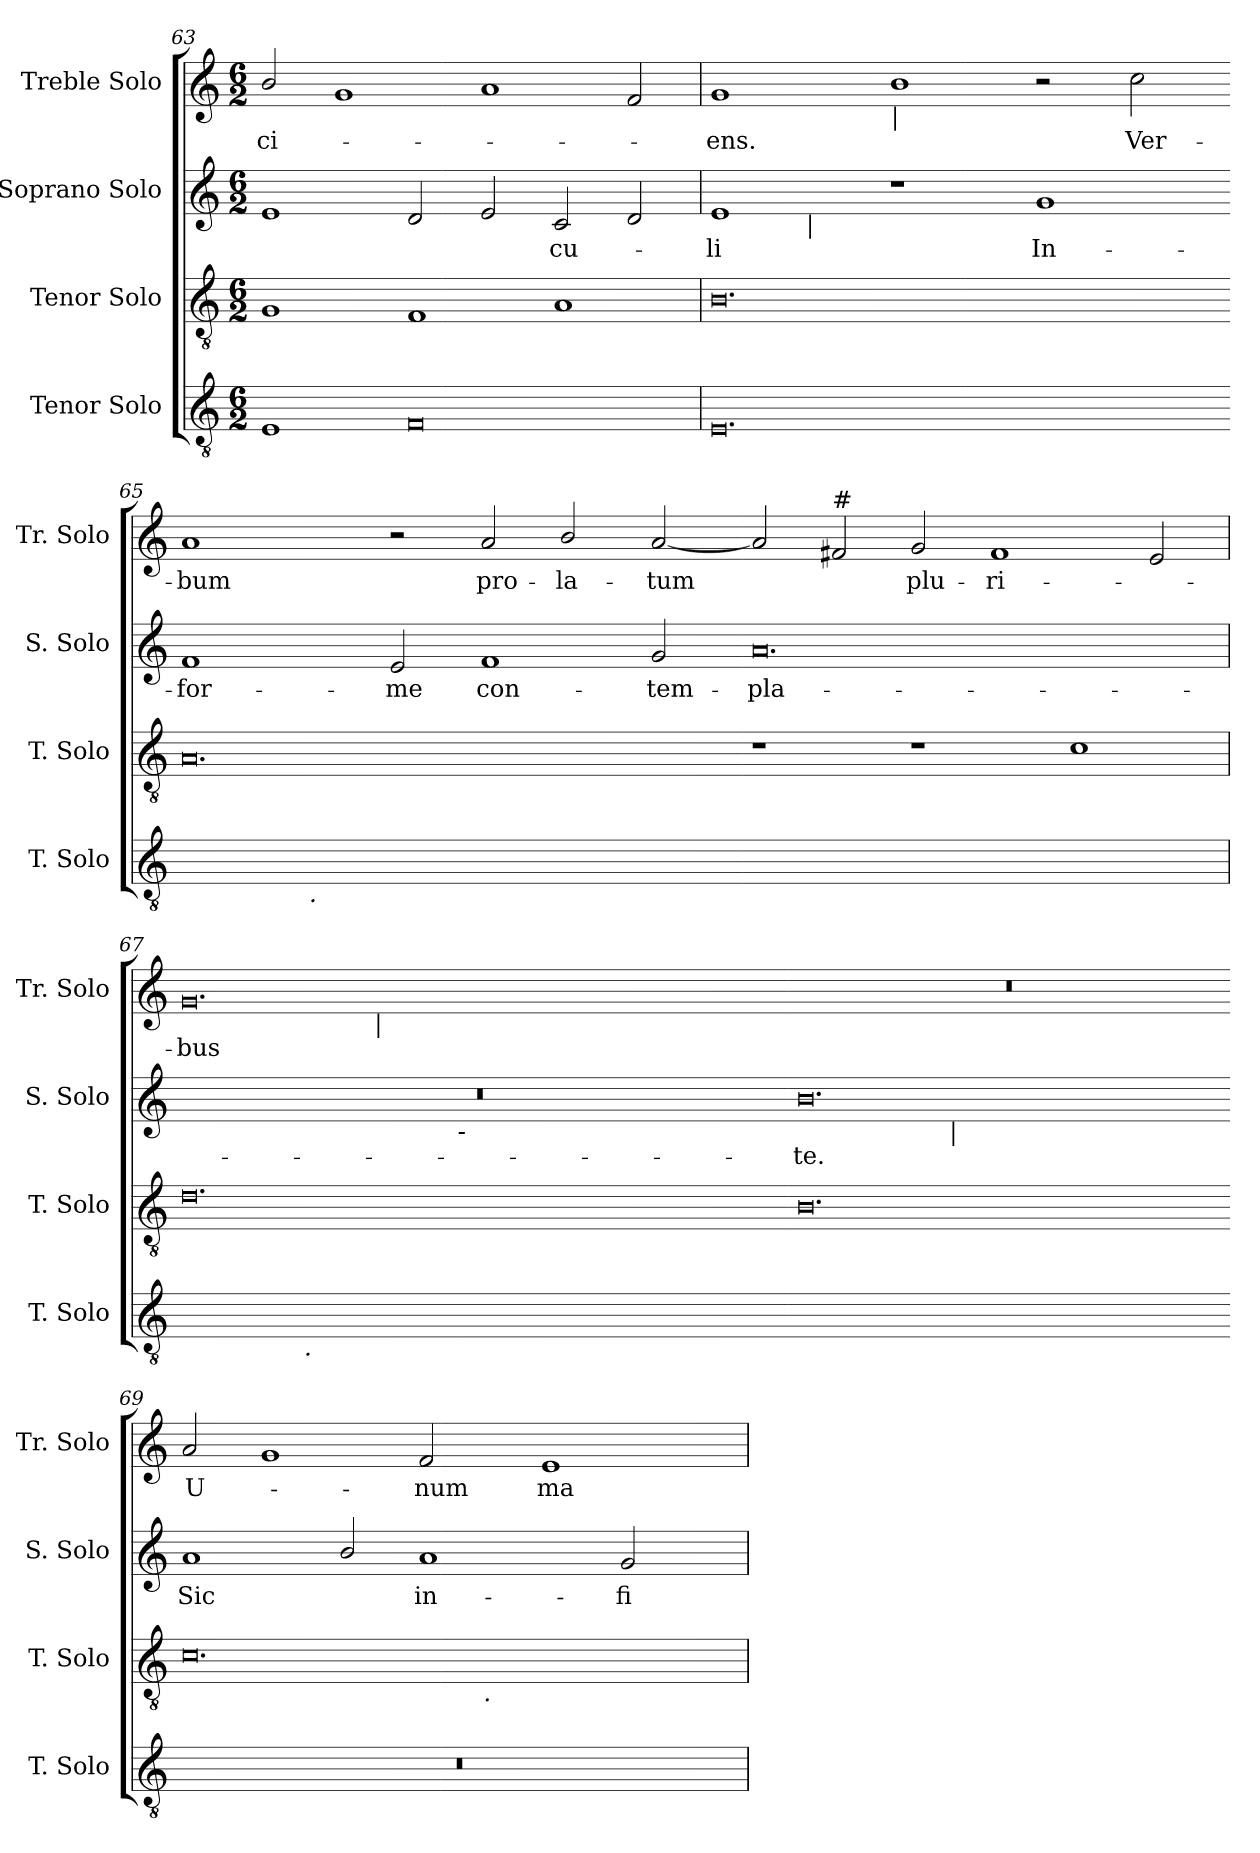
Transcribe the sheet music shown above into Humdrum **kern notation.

**kern	**kern	**kern	**text	**kern	**text
*part4	*part3	*part2	*part2	*part1	*part1
*staff4	*staff3	*staff2	*staff2	*staff1	*staff1
*I"Tenor Solo	*I"Tenor Solo	*I"Soprano Solo	*	*I"Treble Solo	*
*I'T. Solo	*I'T. Solo	*I'S. Solo	*	*I'Tr. Solo	*
*clefGv2	*clefGv2	*clefG2	*	*clefG2	*
*ITrd7c12	*ITrd7c12	*	*	*	*
*k[]	*k[]	*k[]	*	*k[]	*
*C:	*C:	*C:	*	*C:	*
*M6/2	*M6/2	*M6/2	*	*M6/2	*
=63	=63	=63	=63	=63	=63
!	!	!	!	!	!LO:LY:b:color=#000000
1EEi	1GGi	1ei	.	2bi/	-ci-
.	.	.	.	1gi	.
0FFi	1FFi	2di/	.	.	.
.	.	2ei/	.	1ai	.
!	!	!	!LO:LY:b:color=#000000	!	!
.	1AAi	2ci/	-cu-	.	.
.	.	2di/	.	2fi/	.
=64	=64	=64	=64	=64	=64
!	!	!	!LO:LY:b:color=#000000	!	!
!	!	!	!	!	!LO:LY:b:color=#000000
*	*	*^	*	*	*
0.EEi	0.BBi	1ei	4ryy	-li	1gi	-ens.
.	.	.	16ryy	.	.	.
.	.	.	32ryy	.	.	.
.	.	.	64ryy	.	.	.
.	.	.	256ryy	.	.	.
!	!	!	!LO:TX:b:i:t=|	!	!	!
.	.	.	1ryy	.	.	.
!	!	!	!	!	!LO:TX:b:i:t=|	!
.	.	1r	.	.	1bi	.
.	.	.	1ryy	.	.	.
!	!	!	!	!LO:LY:b:color=#000000	!	!
.	.	1gi	.	In-	2r	.
.	.	.	2ryy	.	.	.
!	!	!	!	!	!	!LO:LY:b:color=#000000
.	.	.	.	.	2cci\	Ver-
.	.	.	8ryy	.	.	.
.	.	.	128.ryy	.	.	.
*	*	*v	*v	*	*	*
=65-	=65-	=65-	=65-	=65-	=65-
*	*	*^	*	*	*
!	!	!	!	!LO:LY:b:color=#000000	!	!
*	*	*v	*v	*	*	*
*	*	*^	*	*	*
!	!	!	!	!	!	!LO:LY:b:color=#000000
*^	*	*v	*v	*	*	*
[<0.AAiyy	4ryy	0.AAi	1fi	-for-	1ai	-bum
.	8ryy	.	.	.	.	.
.	16ryy	.	.	.	.	.
.	32ryy	.	.	.	.	.
.	256ryy	.	.	.	.	.
!	!LO:TX:b:i:t=.	!	!	!	!	!
.	1ryy	.	.	.	.	.
!	!	!	!	!LO:LY:b:color=#000000	!	!
.	.	.	2ei/	-me	2r	.
.	1ryy	.	.	.	.	.
!	!	!	!	!LO:LY:b:color=#000000	!	!
!	!	!	!	!	!	!LO:LY:b:color=#000000
.	.	.	1fi	con-	2ai/	pro-
!	!	!	!	!	!	!LO:LY:b:color=#000000
.	.	.	.	.	2bi/	-la-
.	2ryy	.	.	.	.	.
!	!	!	!	!LO:LY:b:color=#000000	!	!
!	!	!	!	!	!	!LO:LY:b:color=#000000
.	.	.	2gi/	-tem-	[<2ai/	-tum
.	64..ryy	.	.	.	.	.
*v	*v	*	*	*	*	*
=66-	=66-	=66-	=66-	=66-	=66-
*^	*	*	*	*	*
!	!	!	!	!LO:LY:b:color=#000000	!	!
*v	*v	*	*	*	*	*
0.AAiyy]	1r	0.ai	-pla-	2ai/]	.
!	!	!	!	!LO:TX:a:t=#	!
.	.	.	.	2f#i/	.
!	!	!	!	!	!LO:LY:b:color=#000000
.	1r	.	.	2gi/	plu-
!	!	!	!	!	!LO:LY:b:color=#000000
.	.	.	.	1f#i	-ri-
.	1Ci	.	.	.	.
.	.	.	.	2ei/	.
!!LO:LB:g=z
=67	=67	=67	=67	=67	=67
!	!	!LO:N:vis=1	!	!	!
!	!	!	!	!LO:TX:b:i:t=-	!
!	!	!	!	!	!LO:LY:b:color=#000000
*^	*	*^	*	*^	*
[<0.GGiyy	2.ryy	0.Di	0.r	1ryy	.	0.gi	2ryy	-bus
.	.	.	.	.	.	.	4ryy	.
!	!LO:TX:b:i:t=.	!	!	!	!	!	!	!
.	1ryy	.	.	.	.	.	8ryy	.
.	.	.	.	.	.	.	16ryy	.
.	.	.	.	.	.	.	64ryy	.
.	.	.	.	.	.	.	128...ryy	.
!	!	!	!	!	!	!	!LO:TX:b:i:t=|	!
.	.	.	.	.	.	.	1ryy	.
.	.	.	.	4ryy	.	.	.	.
.	.	.	.	32ryy	.	.	.	.
.	.	.	.	128ryy	.	.	.	.
.	.	.	.	512ryy	.	.	.	.
!	!	!	!	!LO:TX:b:i:t=-	!	!	!	!
.	.	.	.	1ryy	.	.	.	.
.	1ryy	.	.	.	.	.	.	.
.	.	.	.	.	.	.	1ryy	.
.	.	.	.	2ryy	.	.	.	.
.	4ryy	.	.	.	.	.	.	.
.	.	.	.	8ryy	.	.	.	.
.	.	.	.	16ryy	.	.	.	.
.	.	.	.	.	.	.	32ryy	.
.	.	.	.	64ryy	.	.	.	.
.	.	.	.	256.ryy	.	.	.	.
.	.	.	.	.	.	.	1024ryy	.
*v	*v	*	*	*	*	*v	*v	*
=68-	=68-	=68-	=68-	=68-	=68-	=68-
*^	*	*	*	*	*^	*
!	!	!	!	!	!LO:LY:b:color=#000000	!LO:N:vis=1	!	!
*v	*v	*	*	*	*	*v	*v	*
0.GGiyy]	0.BBi	0.bi	2ryy	-te.	0.r	.
.	.	.	4ryy	.	.	.
.	.	.	16ryy	.	.	.
.	.	.	128.ryy	.	.	.
!	!	!	!LO:TX:b:i:t=|	!	!	!
.	.	.	1ryy	.	.	.
.	.	.	1ryy	.	.	.
.	.	.	8ryy	.	.	.
.	.	.	32ryy	.	.	.
.	.	.	64ryy	.	.	.
.	.	.	256ryy	.	.	.
=69-	=69-	=69-	=69-	=69-	=69-	=69-
!LO:N:vis=1	!	!	!	!	!	!
*	*	*v	*v	*	*	*
*	*	*^	*	*	*
!	!	!	!	!LO:LY:b:color=#000000	!	!
*	*	*v	*v	*	*	*
*	*	*^	*	*	*
!	!	!	!	!	!	!LO:LY:b:color=#000000
*	*^	*v	*v	*	*	*
0.r	0.Ci	1ryy	1ai	Sic	2ai/	U-
.	.	.	.	.	1gi	.
.	.	2ryy	2bi/	.	.	.
!	!	!	!	!LO:LY:b:color=#000000	!	!
!	!	!	!	!	!	!LO:LY:b:color=#000000
.	.	8ryy	1ai	in-	2fi/	-num
.	.	16ryy	.	.	.	.
.	.	128ryy	.	.	.	.
.	.	1024ryy	.	.	.	.
!	!	!LO:TX:b:i:t=.	!	!	!	!
.	.	1ryy	.	.	.	.
!	!	!	!	!	!	!LO:LY:b:color=#000000
.	.	.	.	.	1ei	ma-
!	!	!	!	!LO:LY:b:color=#000000	!	!
.	.	.	2gi/	-fi-	.	.
.	.	4ryy	.	.	.	.
.	.	32ryy	.	.	.	.
.	.	64ryy	.	.	.	.
.	.	256..ryy	.	.	.	.
*	*v	*v	*	*	*	*
=	=	=	=	=	=
*-	*-	*-	*-	*-	*-
